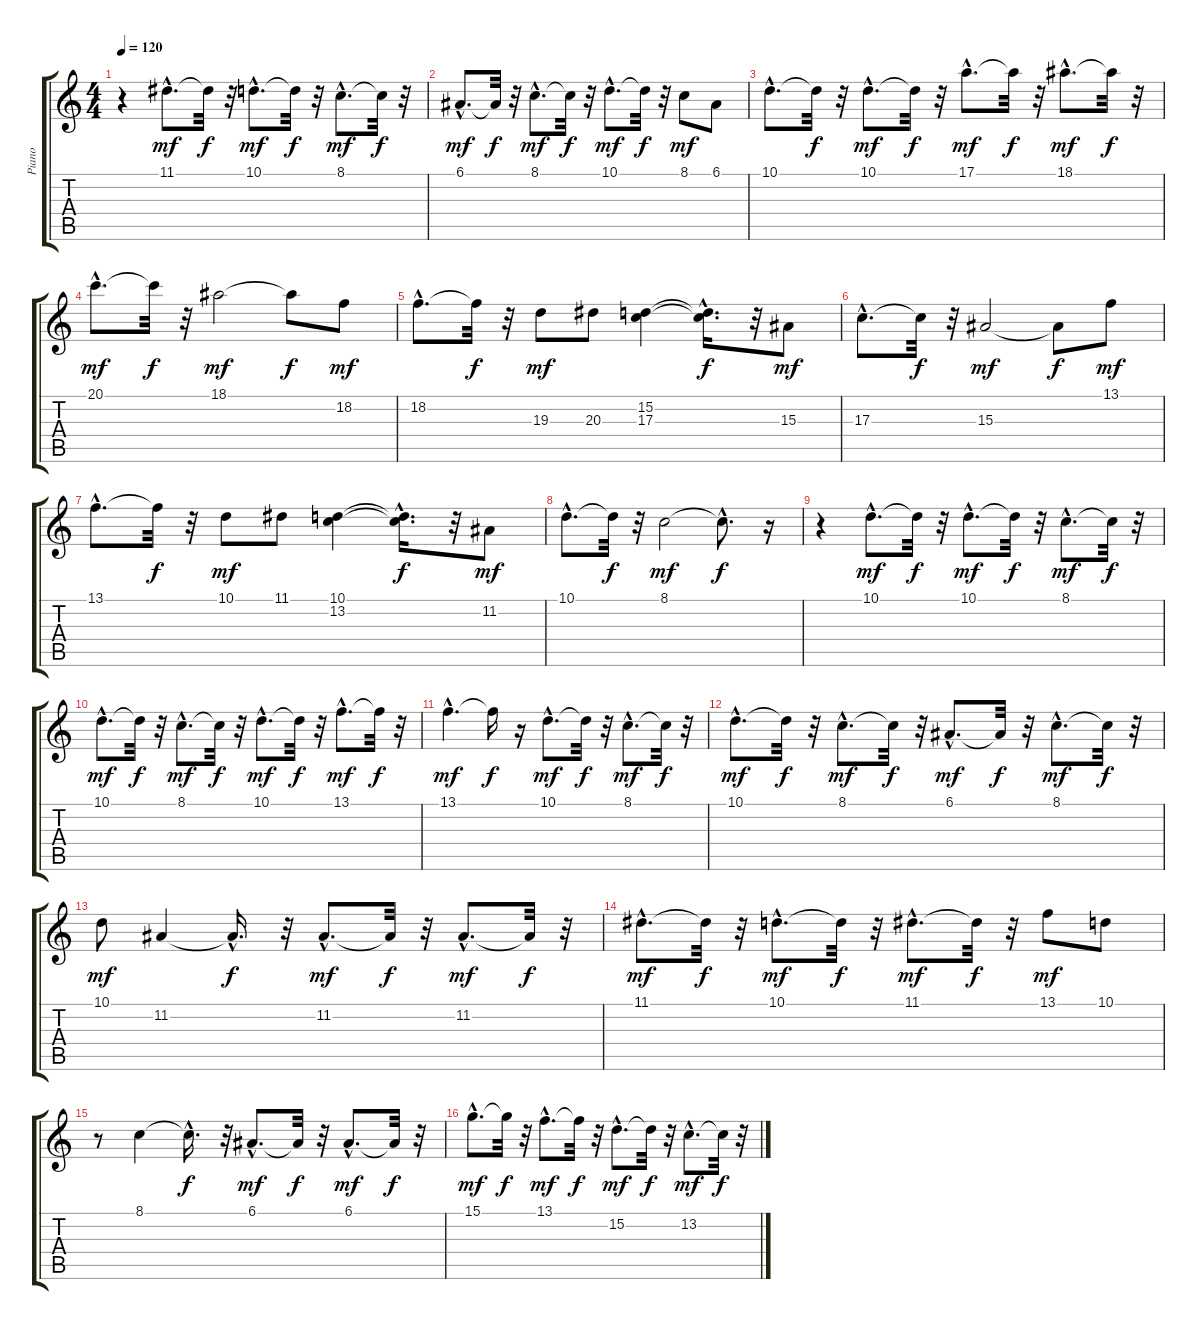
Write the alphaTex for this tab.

\track ("Piano" "Piano") {instrument acousticgrandpiano}
\staff {score tabs}
\tuning (E4 B3 G3 D3 A2 E2) {hide}
\ts (4 4)
\tempo 120
\clef g2
\ks c
r.4{dy f} 11.1{hac}.8{d dy mf} 11.1{t}.32{dy f} r.32 10.1{hac}.8{d dy mf} 10.1{t}.32{dy f} r.32 8.1{hac}.8{d dy mf} 8.1{t}.32{dy f} r.32 |
6.1{hac}.8{d dy mf} 6.1{t}.32{dy f} r.32 8.1{hac}.8{d dy mf} 8.1{t}.32{dy f} r.32 10.1{hac}.8{d dy mf} 10.1{t}.32{dy f} r.32 8.1.8{dy mf} 6.1.8 |
10.1{hac}.8{d} 10.1{t}.32{dy f} r.32 10.1{hac}.8{d dy mf} 10.1{t}.32{dy f} r.32 17.1{hac}.8{d dy mf} 17.1{t}.32{dy f} r.32 18.1{hac}.8{d dy mf} 18.1{t}.32{dy f} r.32 |
20.1{hac}.8{d dy mf} 20.1{t}.32{dy f} r.32 18.1.2{dy mf} 18.1{t}.8{dy f} 18.2.8{dy mf} |
18.2{hac}.8{d} 18.2{t}.32{dy f} r.32 19.3.8{dy mf} 20.3.8 (15.2 17.3).4 (15.2{hac t} 17.3{hac t}).16{d dy f} r.32 15.3.8{dy mf} |
17.3{hac}.8{d} 17.3{t}.32{dy f} r.32 15.3.2{dy mf} 15.3{t}.8{dy f} 13.1.8{dy mf} |
13.1{hac}.8{d} 13.1{t}.32{dy f} r.32 10.1.8{dy mf} 11.1.8 (10.1 13.2).4 (10.1{hac t} 13.2{hac t}).16{d dy f} r.32 11.2.8{dy mf} |
10.1{hac}.8{d} 10.1{t}.32{dy f} r.32 8.1.2{dy mf} 8.1{hac t}.8{d dy f} r.16 |
r.4 10.1{hac}.8{d dy mf} 10.1{t}.32{dy f} r.32 10.1{hac}.8{d dy mf} 10.1{t}.32{dy f} r.32 8.1{hac}.8{d dy mf} 8.1{t}.32{dy f} r.32 |
10.1{hac}.8{d dy mf} 10.1{t}.32{dy f} r.32 8.1{hac}.8{d dy mf} 8.1{t}.32{dy f} r.32 10.1{hac}.8{d dy mf} 10.1{t}.32{dy f} r.32 13.1{hac}.8{d dy mf} 13.1{t}.32{dy f} r.32 |
13.1{hac}.4{d dy mf} 13.1{t}.16{dy f} r.16 10.1{hac}.8{d dy mf} 10.1{t}.32{dy f} r.32 8.1{hac}.8{d dy mf} 8.1{t}.32{dy f} r.32 |
10.1{hac}.8{d dy mf} 10.1{t}.32{dy f} r.32 8.1{hac}.8{d dy mf} 8.1{t}.32{dy f} r.32 6.1{hac}.8{d dy mf} 6.1{t}.32{dy f} r.32 8.1{hac}.8{d dy mf} 8.1{t}.32{dy f} r.32 |
10.1.8{dy mf} 11.2.4 11.2{hac t}.16{d dy f} r.32 11.2{hac}.8{d dy mf} 11.2{t}.32{dy f} r.32 11.2{hac}.8{d dy mf} 11.2{t}.32{dy f} r.32 |
11.1{hac}.8{d dy mf} 11.1{t}.32{dy f} r.32 10.1{hac}.8{d dy mf} 10.1{t}.32{dy f} r.32 11.1{hac}.8{d dy mf} 11.1{t}.32{dy f} r.32 13.1.8{dy mf} 10.1.8 |
r.8 8.1.4 8.1{hac t}.16{d dy f} r.32 6.1{hac}.8{d dy mf} 6.1{t}.32{dy f} r.32 6.1{hac}.8{d dy mf} 6.1{t}.32{dy f} r.32 |
15.1{hac}.8{d dy mf} 15.1{t}.32{dy f} r.32 13.1{hac}.8{d dy mf} 13.1{t}.32{dy f} r.32 15.2{hac}.8{d dy mf} 15.2{t}.32{dy f} r.32 13.2{hac}.8{d dy mf} 13.2{t}.32{dy f} r.32
